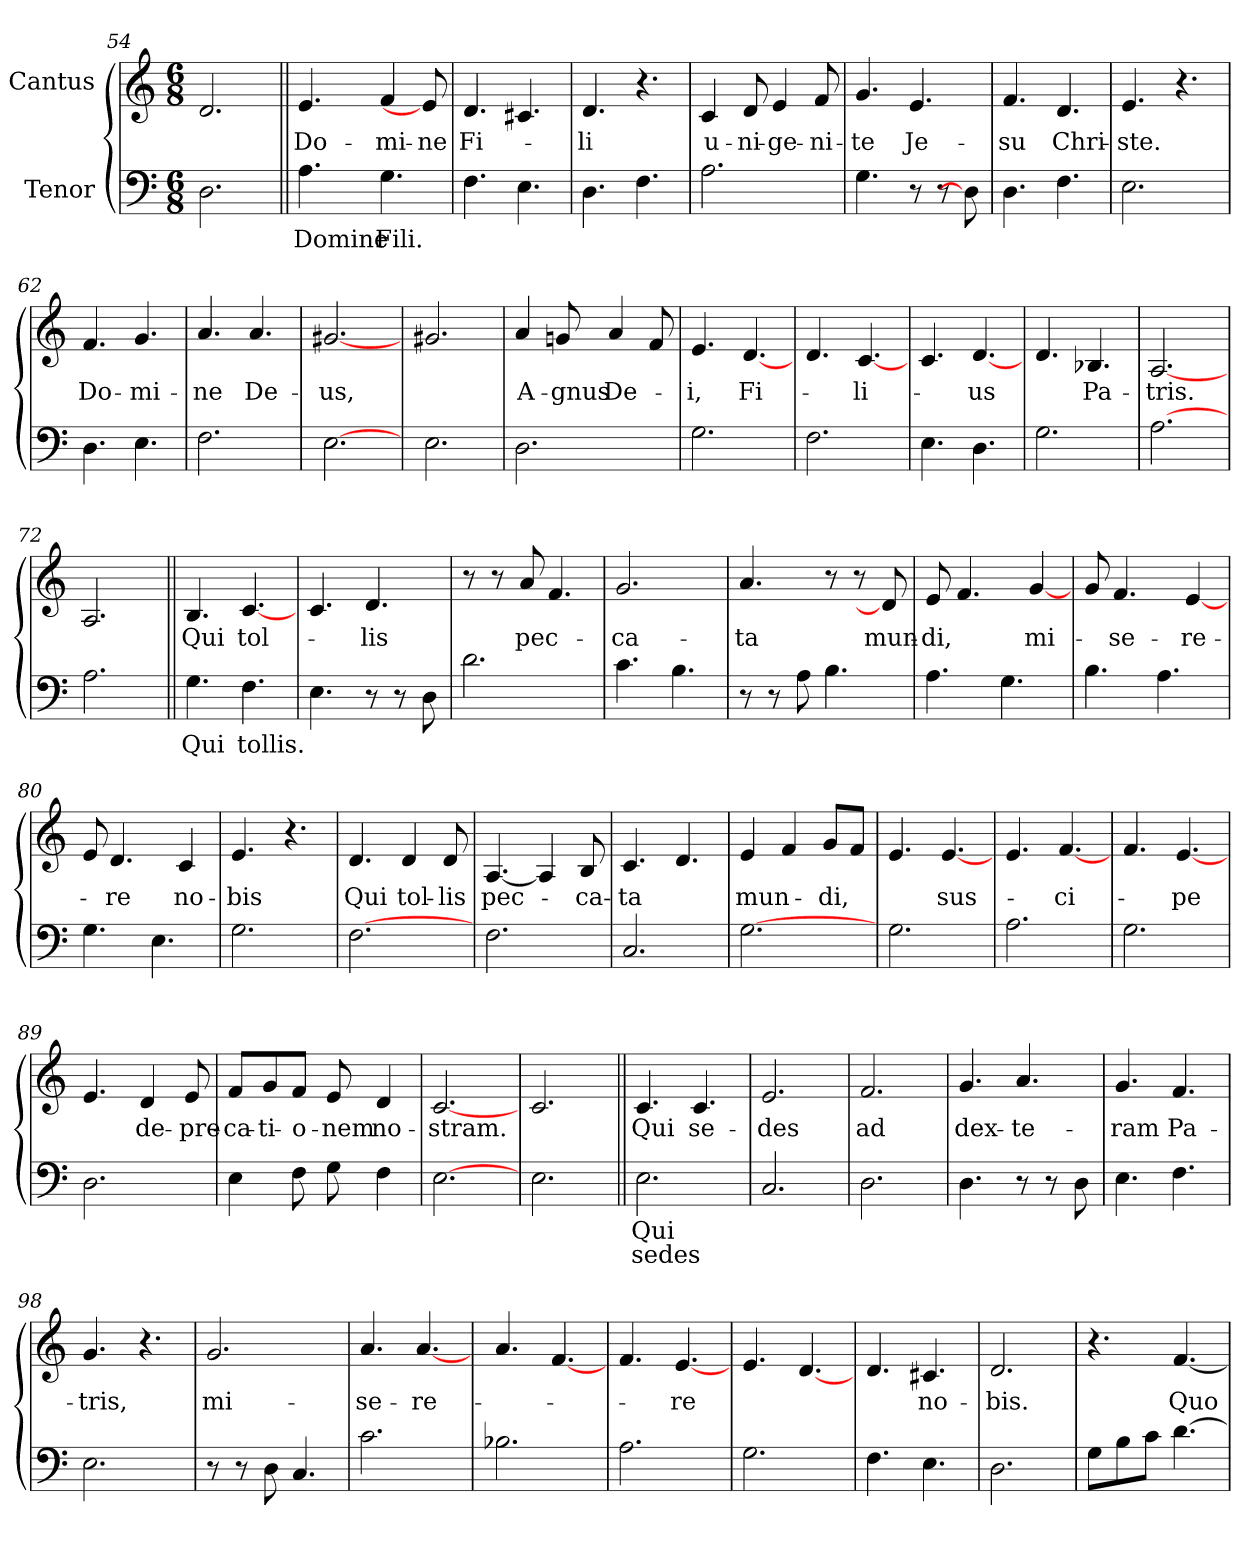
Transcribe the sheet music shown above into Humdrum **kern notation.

**kern	**text	**text	**kern	**text
*part2	*part2	*part2	*part1	*part1
*staff2	*staff2	*staff2	*staff1	*staff1
*I"Tenor	*	*	*I"Cantus	*
*clefF4	*	*	*clefG2	*
*k[]	*	*	*k[]	*
*C:	*	*	*C:	*
*M6/8	*	*	*M6/8	*
=54	=54	=54	=54	=54
2.Di\	.	.	2.di/	.
=55||	=55||	=55||	=55||	=55||
!	!LO:LY:b:color=#000000	!	!	!LO:LY:b:color=#000000
4.Ai\	Domine	.	4.ei/	Do-
!	!LO:LY:b:color=#000000	!	!	!LO:LY:b:color=#000000
4.Gi\	Fili.	.	4fi/	-mi-
!	!	!	!	!LO:LY:b:color=#000000
.	.	.	8ei/L]	-ne
=56	=56	=56	=56	=56
!	!	!	!	!LO:LY:b:color=#000000
4.Fi\	.	.	4.di/	Fi-
4.Ei\	.	.	4.c#Xi/	.
=57	=57	=57	=57	=57
!	!	!	!	!LO:LY:b:color=#000000
4.Di\	.	.	4.di/	-li
4.Fi\	.	.	4.r	.
=58	=58	=58	=58	=58
!	!	!	!	!LO:LY:b:color=#000000
2.Ai\	.	.	4ci/	u-
!	!	!	!	!LO:LY:b:color=#000000
.	.	.	8di/L	-ni-
!	!	!	!	!LO:LY:b:color=#000000
.	.	.	4ei/	-ge-
!	!	!	!	!LO:LY:b:color=#000000
.	.	.	8fi/L	-ni-
=59	=59	=59	=59	=59
!	!	!	!	!LO:LY:b:color=#000000
4.Gi\	.	.	4.gi/	-te
!	!	!	!	!LO:LY:b:color=#000000
8r	.	.	4.ei/	Je-
8r	.	.	.	.
8Di\L]	.	.	.	.
=60	=60	=60	=60	=60
!	!	!	!	!LO:LY:b:color=#000000
4.Di\	.	.	4.fi/	-su
!	!	!	!	!LO:LY:b:color=#000000
4.Fi\	.	.	4.di/	Chri-
!!LO:LB:g=z
=61	=61	=61	=61	=61
!	!	!	!	!LO:LY:b:color=#000000
2.Ei\	.	.	4.ei/	-ste.
.	.	.	4.r	.
=62	=62	=62	=62	=62
!	!	!	!	!LO:LY:b:color=#000000
4.Di\	.	.	4.fi/	Do-
!	!	!	!	!LO:LY:b:color=#000000
4.Ei\	.	.	4.gi/	-mi-
=63	=63	=63	=63	=63
!	!	!	!	!LO:LY:b:color=#000000
2.Fi\	.	.	4.ai/	-ne
!	!	!	!	!LO:LY:b:color=#000000
.	.	.	4.ai/	De-
=64	=64	=64	=64	=64
!	!	!	!	!LO:LY:b:color=#000000
[2.Ei\	.	.	[2.g#Xi/	-us,
=65	=65	=65	=65	=65
2.Ei\	.	.	2.g#i/	.
=66	=66	=66	=66	=66
!	!	!	!	!LO:LY:b:color=#000000
2.Di\	.	.	4ai/	A-
!	!	!	!	!LO:LY:b:color=#000000
.	.	.	8gni/L	-gnus
!	!	!	!	!LO:LY:b:color=#000000
.	.	.	4ai/	De-
.	.	.	8fi/L	.
=67	=67	=67	=67	=67
!	!	!	!	!LO:LY:b:color=#000000
2.Gi\	.	.	4.ei/	-i,
!	!	!	!	!LO:LY:b:color=#000000
.	.	.	[4.di/	Fi-
=68	=68	=68	=68	=68
2.Fi\	.	.	4.di/	.
!	!	!	!	!LO:LY:b:color=#000000
.	.	.	[4.ci/	-li-
=69	=69	=69	=69	=69
4.Ei\	.	.	4.ci/	.
!	!	!	!	!LO:LY:b:color=#000000
4.Di\	.	.	[4.di/	-us
!!LO:LB:g=z
=70	=70	=70	=70	=70
2.Gi\	.	.	4.di/	.
!	!	!	!	!LO:LY:b:color=#000000
.	.	.	4.B-Xi/	Pa-
=71	=71	=71	=71	=71
!	!	!	!	!LO:LY:b:color=#000000
[2.Ai\	.	.	[2.Ai/	-tris.
=72	=72	=72	=72	=72
2.Ai\	.	.	2.Ai/	.
=73||	=73||	=73||	=73||	=73||
!	!LO:LY:b:color=#000000	!	!	!LO:LY:b:color=#000000
4.Gi\	Qui	.	4.Bi/	Qui
!	!LO:LY:b:color=#000000	!	!	!LO:LY:b:color=#000000
4.Fi\	tollis.	.	[4.ci/	tol-
=74	=74	=74	=74	=74
4.Ei\	.	.	4.ci/	.
!	!	!	!	!LO:LY:b:color=#000000
8r	.	.	4.di/	-lis
8r	.	.	.	.
8Di\L	.	.	.	.
=75	=75	=75	=75	=75
2.di\	.	.	8r	.
.	.	.	8r	.
!	!	!	!	!LO:LY:b:color=#000000
.	.	.	8ai/L	pec-
.	.	.	4.fi/	.
=76	=76	=76	=76	=76
!	!	!	!	!LO:LY:b:color=#000000
4.ci\	.	.	2.gi/	-ca-
4.Bi\	.	.	.	.
=77	=77	=77	=77	=77
!	!	!	!	!LO:LY:b:color=#000000
8r	.	.	4.ai/	-ta
8r	.	.	.	.
8Ai\L	.	.	.	.
4.Bi\	.	.	8r	.
.	.	.	8r	.
!	!	!	!	!LO:LY:b:color=#000000
.	.	.	8di/L]	mun-
!!LO:PB:g=z
=78	=78	=78	=78	=78
!	!	!	!	!LO:LY:b:color=#000000
4.Ai\	.	.	8ei/L	-di,
.	.	.	4.fi/	.
4.Gi\	.	.	.	.
!	!	!	!	!LO:LY:b:color=#000000
.	.	.	[4gi/	mi-
=79	=79	=79	=79	=79
4.Bi\	.	.	8gi/L	.
!	!	!	!	!LO:LY:b:color=#000000
.	.	.	4.fi/	-se-
4.Ai\	.	.	.	.
!	!	!	!	!LO:LY:b:color=#000000
.	.	.	[4ei/	-re-
=80	=80	=80	=80	=80
4.Gi\	.	.	8ei/L	.
!	!	!	!	!LO:LY:b:color=#000000
.	.	.	4.di/	-re
4.Ei\	.	.	.	.
!	!	!	!	!LO:LY:b:color=#000000
.	.	.	4ci/	no-
=81	=81	=81	=81	=81
!	!	!	!	!LO:LY:b:color=#000000
2.Gi\	.	.	4.ei/	-bis
.	.	.	4.r	.
=82	=82	=82	=82	=82
!	!	!	!	!LO:LY:b:color=#000000
[2.Fi\	.	.	4.di/	Qui
!	!	!	!	!LO:LY:b:color=#000000
.	.	.	4di/	tol-
!	!	!	!	!LO:LY:b:color=#000000
.	.	.	8di/L	-lis
=83	=83	=83	=83	=83
!	!	!	!	!LO:LY:b:color=#000000
2.Fi\	.	.	[4.Ai/	pec-
.	.	.	4Ai/]	.
!	!	!	!	!LO:LY:b:color=#000000
.	.	.	8Bi/L	-ca-
=84	=84	=84	=84	=84
!	!	!	!	!LO:LY:b:color=#000000
2.Ci/	.	.	4.ci/	-ta
.	.	.	4.di/	.
=85	=85	=85	=85	=85
!	!	!	!	!LO:LY:b:color=#000000
[2.Gi\	.	.	4ei/	mun-
.	.	.	4fi/	.
!	!	!	!	!LO:LY:b:color=#000000
.	.	.	8gi/L	-di,
.	.	.	8fi/J	.
!!LO:LB:g=z
=86	=86	=86	=86	=86
2.Gi\	.	.	4.ei/	.
!	!	!	!	!LO:LY:b:color=#000000
.	.	.	[4.ei/	sus-
=87	=87	=87	=87	=87
2.Ai\	.	.	4.ei/	.
!	!	!	!	!LO:LY:b:color=#000000
.	.	.	[4.fi/	-ci-
=88	=88	=88	=88	=88
2.Gi\	.	.	4.fi/	.
!	!	!	!	!LO:LY:b:color=#000000
.	.	.	[4.ei/	-pe
=89	=89	=89	=89	=89
2.Di\	.	.	4.ei/	.
!	!	!	!	!LO:LY:b:color=#000000
.	.	.	4di/	de-
!	!	!	!	!LO:LY:b:color=#000000
.	.	.	8ei/L	-pre-
=90	=90	=90	=90	=90
!	!	!	!	!LO:LY:b:color=#000000
4Ei\	.	.	8fi/L	-ca-
!	!	!	!	!LO:LY:b:color=#000000
.	.	.	8gi/	-ti-
!	!	!	!	!LO:LY:b:color=#000000
8Fi\L	.	.	8fi/J	-o-
!	!	!	!	!LO:LY:b:color=#000000
8Gi\L	.	.	8ei/L	-nem
!	!	!	!	!LO:LY:b:color=#000000
4Fi\	.	.	4di/	no-
=91	=91	=91	=91	=91
!	!	!	!	!LO:LY:b:color=#000000
[2.Ei\	.	.	[2.ci/	-stram.
=92	=92	=92	=92	=92
2.Ei\	.	.	2.ci/	.
=93||	=93||	=93||	=93||	=93||
!	!LO:LY:b:color=#000000	!LO:LY:b:color=#000000	!	!LO:LY:b:color=#000000
2.Ei\	Qui	sedes	4.ci/	Qui
!	!	!	!	!LO:LY:b:color=#000000
.	.	.	4.ci/	se-
=94	=94	=94	=94	=94
!	!	!	!	!LO:LY:b:color=#000000
2.Ci/	.	.	2.ei/	-des
!!LO:LB:g=z
=95	=95	=95	=95	=95
!	!	!	!	!LO:LY:b:color=#000000
2.Di\	.	.	2.fi/	ad
=96	=96	=96	=96	=96
!	!	!	!	!LO:LY:b:color=#000000
4.Di\	.	.	4.gi/	dex-
!	!	!	!	!LO:LY:b:color=#000000
8r	.	.	4.ai/	-te-
8r	.	.	.	.
8Di\L	.	.	.	.
=97	=97	=97	=97	=97
!	!	!	!	!LO:LY:b:color=#000000
4.Ei\	.	.	4.gi/	-ram
!	!	!	!	!LO:LY:b:color=#000000
4.Fi\	.	.	4.fi/	Pa-
=98	=98	=98	=98	=98
!	!	!	!	!LO:LY:b:color=#000000
2.Ei\	.	.	4.gi/	-tris,
.	.	.	4.r	.
=99	=99	=99	=99	=99
!	!	!	!	!LO:LY:b:color=#000000
8r	.	.	2.gi/	mi-
8r	.	.	.	.
8Di\L	.	.	.	.
4.Ci/	.	.	.	.
=100	=100	=100	=100	=100
!	!	!	!	!LO:LY:b:color=#000000
2.ci\	.	.	4.ai/	-se-
!	!	!	!	!LO:LY:b:color=#000000
.	.	.	[4.ai/	-re-
=101	=101	=101	=101	=101
2.B-Xi\	.	.	4.ai/	.
.	.	.	[4.fi/	.
=102	=102	=102	=102	=102
2.Ai\	.	.	4.fi/	.
!	!	!	!	!LO:LY:b:color=#000000
.	.	.	[4.ei/	-re
=103	=103	=103	=103	=103
2.Gi\	.	.	4.ei/	.
.	.	.	[4.di/	.
!!LO:LB:g=z
=104	=104	=104	=104	=104
4.Fi\	.	.	4.di/	.
!	!	!	!	!LO:LY:b:color=#000000
4.Ei\	.	.	4.c#Xi/	no-
=105	=105	=105	=105	=105
!	!	!	!	!LO:LY:b:color=#000000
2.Di\	.	.	2.di/	-bis.
=106	=106	=106	=106	=106
8Gi\L	.	.	4.r	.
8Bi\	.	.	.	.
8ci\J	.	.	.	.
!	!	!	!	!LO:LY:b:color=#000000
[4.di\	.	.	[4.fi/	Quo-
=	=	=	=	=
*-	*-	*-	*-	*-
